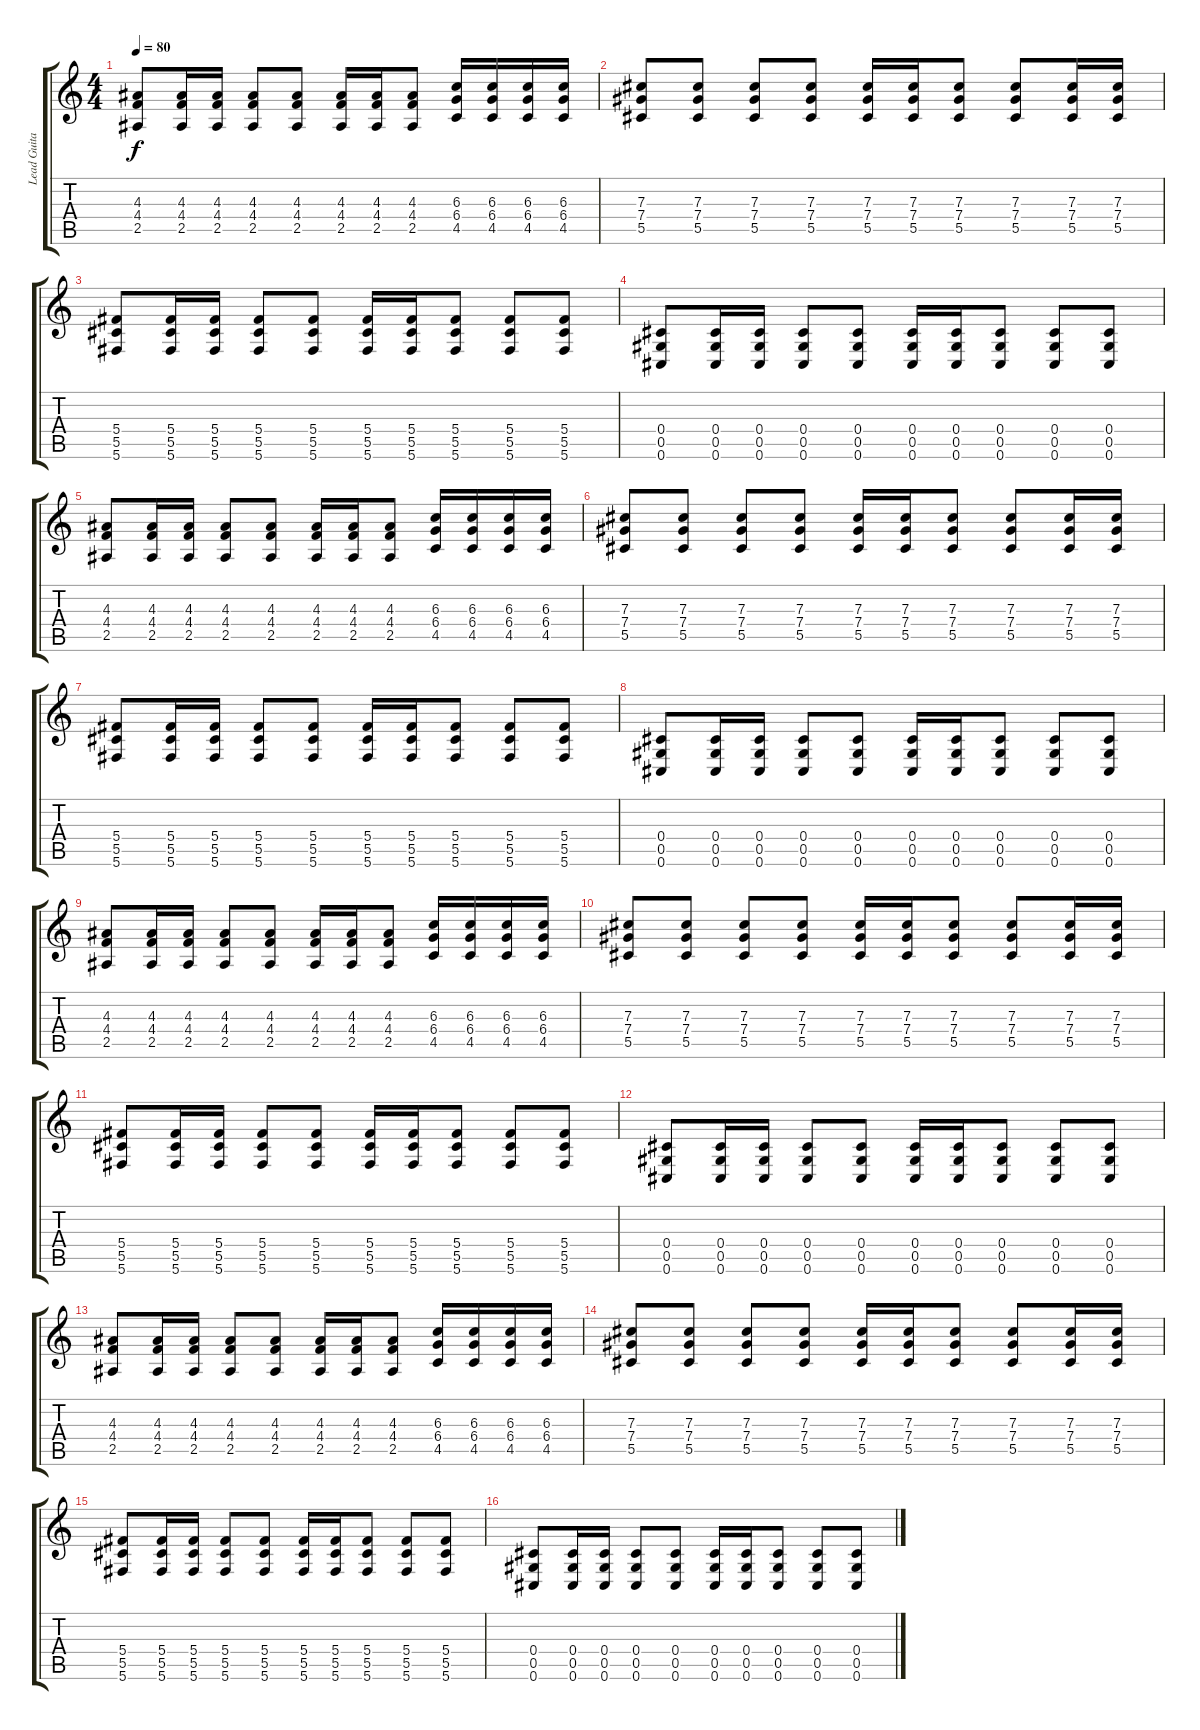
\track ("Lead Guitar (R2K)" "Lead Guita") {instrument electricguitarclean}
\staff {score tabs}
\tuning (Eb4 Bb3 Gb3 Db3 Ab2 Db2) {hide}
\ts (4 4)
\tempo 80
\clef g2
\ks c
(4.3 4.4 2.5).8{dy f} (4.3 4.4 2.5).16 (4.3 4.4 2.5).16 (4.3 4.4 2.5).8 (4.3 4.4 2.5).8 (4.3 4.4 2.5).16 (4.3 4.4 2.5).16 (4.3 4.4 2.5).8 (6.3 6.4 4.5).16 (6.3 6.4 4.5).16 (6.3 6.4 4.5).16 (6.3 6.4 4.5).16 |
(7.3 7.4 5.5).8 (7.3 7.4 5.5).8 (7.3 7.4 5.5).8 (7.3 7.4 5.5).8 (7.3 7.4 5.5).16 (7.3 7.4 5.5).16 (7.3 7.4 5.5).8 (7.3 7.4 5.5).8 (7.3 7.4 5.5).16 (7.3 7.4 5.5).16 |
(5.4 5.5 5.6).8 (5.4 5.5 5.6).16 (5.4 5.5 5.6).16 (5.4 5.5 5.6).8 (5.4 5.5 5.6).8 (5.4 5.5 5.6).16 (5.4 5.5 5.6).16 (5.4 5.5 5.6).8 (5.4 5.5 5.6).8 (5.4 5.5 5.6).8 |
(0.4 0.5 0.6).8 (0.4 0.5 0.6).16 (0.4 0.5 0.6).16 (0.4 0.5 0.6).8 (0.4 0.5 0.6).8 (0.4 0.5 0.6).16 (0.4 0.5 0.6).16 (0.4 0.5 0.6).8 (0.4 0.5 0.6).8 (0.4 0.5 0.6).8 |
(4.3 4.4 2.5).8 (4.3 4.4 2.5).16 (4.3 4.4 2.5).16 (4.3 4.4 2.5).8 (4.3 4.4 2.5).8 (4.3 4.4 2.5).16 (4.3 4.4 2.5).16 (4.3 4.4 2.5).8 (6.3 6.4 4.5).16 (6.3 6.4 4.5).16 (6.3 6.4 4.5).16 (6.3 6.4 4.5).16 |
(7.3 7.4 5.5).8 (7.3 7.4 5.5).8 (7.3 7.4 5.5).8 (7.3 7.4 5.5).8 (7.3 7.4 5.5).16 (7.3 7.4 5.5).16 (7.3 7.4 5.5).8 (7.3 7.4 5.5).8 (7.3 7.4 5.5).16 (7.3 7.4 5.5).16 |
(5.4 5.5 5.6).8 (5.4 5.5 5.6).16 (5.4 5.5 5.6).16 (5.4 5.5 5.6).8 (5.4 5.5 5.6).8 (5.4 5.5 5.6).16 (5.4 5.5 5.6).16 (5.4 5.5 5.6).8 (5.4 5.5 5.6).8 (5.4 5.5 5.6).8 |
(0.4 0.5 0.6).8 (0.4 0.5 0.6).16 (0.4 0.5 0.6).16 (0.4 0.5 0.6).8 (0.4 0.5 0.6).8 (0.4 0.5 0.6).16 (0.4 0.5 0.6).16 (0.4 0.5 0.6).8 (0.4 0.5 0.6).8 (0.4 0.5 0.6).8 |
(4.3 4.4 2.5).8 (4.3 4.4 2.5).16 (4.3 4.4 2.5).16 (4.3 4.4 2.5).8 (4.3 4.4 2.5).8 (4.3 4.4 2.5).16 (4.3 4.4 2.5).16 (4.3 4.4 2.5).8 (6.3 6.4 4.5).16 (6.3 6.4 4.5).16 (6.3 6.4 4.5).16 (6.3 6.4 4.5).16 |
(7.3 7.4 5.5).8 (7.3 7.4 5.5).8 (7.3 7.4 5.5).8 (7.3 7.4 5.5).8 (7.3 7.4 5.5).16 (7.3 7.4 5.5).16 (7.3 7.4 5.5).8 (7.3 7.4 5.5).8 (7.3 7.4 5.5).16 (7.3 7.4 5.5).16 |
(5.4 5.5 5.6).8 (5.4 5.5 5.6).16 (5.4 5.5 5.6).16 (5.4 5.5 5.6).8 (5.4 5.5 5.6).8 (5.4 5.5 5.6).16 (5.4 5.5 5.6).16 (5.4 5.5 5.6).8 (5.4 5.5 5.6).8 (5.4 5.5 5.6).8 |
(0.4 0.5 0.6).8 (0.4 0.5 0.6).16 (0.4 0.5 0.6).16 (0.4 0.5 0.6).8 (0.4 0.5 0.6).8 (0.4 0.5 0.6).16 (0.4 0.5 0.6).16 (0.4 0.5 0.6).8 (0.4 0.5 0.6).8 (0.4 0.5 0.6).8 |
(4.3 4.4 2.5).8 (4.3 4.4 2.5).16 (4.3 4.4 2.5).16 (4.3 4.4 2.5).8 (4.3 4.4 2.5).8 (4.3 4.4 2.5).16 (4.3 4.4 2.5).16 (4.3 4.4 2.5).8 (6.3 6.4 4.5).16 (6.3 6.4 4.5).16 (6.3 6.4 4.5).16 (6.3 6.4 4.5).16 |
(7.3 7.4 5.5).8 (7.3 7.4 5.5).8 (7.3 7.4 5.5).8 (7.3 7.4 5.5).8 (7.3 7.4 5.5).16 (7.3 7.4 5.5).16 (7.3 7.4 5.5).8 (7.3 7.4 5.5).8 (7.3 7.4 5.5).16 (7.3 7.4 5.5).16 |
(5.4 5.5 5.6).8 (5.4 5.5 5.6).16 (5.4 5.5 5.6).16 (5.4 5.5 5.6).8 (5.4 5.5 5.6).8 (5.4 5.5 5.6).16 (5.4 5.5 5.6).16 (5.4 5.5 5.6).8 (5.4 5.5 5.6).8 (5.4 5.5 5.6).8 |
(0.4 0.5 0.6).8 (0.4 0.5 0.6).16 (0.4 0.5 0.6).16 (0.4 0.5 0.6).8 (0.4 0.5 0.6).8 (0.4 0.5 0.6).16 (0.4 0.5 0.6).16 (0.4 0.5 0.6).8 (0.4 0.5 0.6).8 (0.4 0.5 0.6).8
